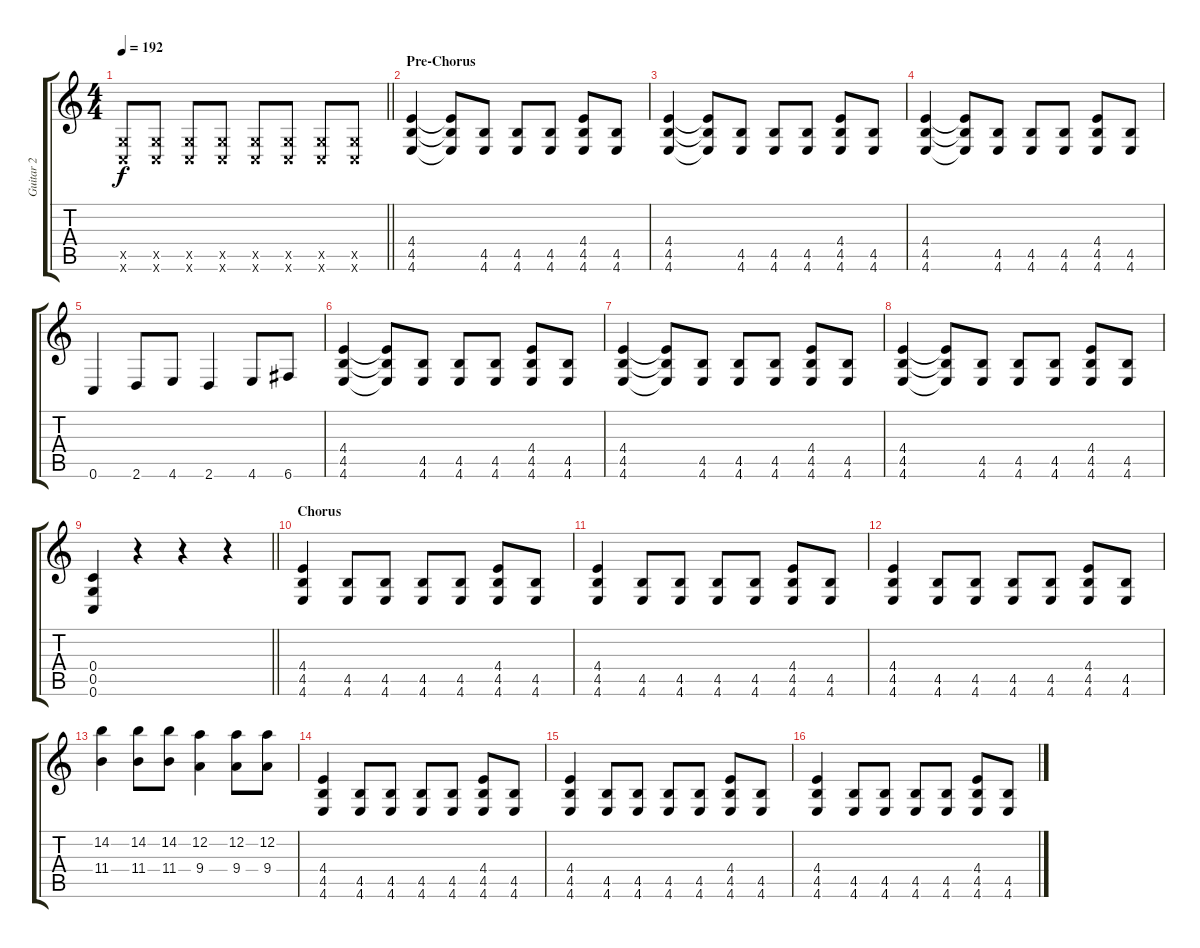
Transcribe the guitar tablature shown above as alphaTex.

\track ("Guitar 2" "Guitar 2") {instrument distortionguitar}
\staff {score tabs}
\tuning (D4 A3 F3 C3 G2 C2) {hide}
\ts (4 4)
\tempo 192
\clef g2
\barLineRight lightlight
\ks c
(0.5{x} 0.6{x}).8{dy f} (0.5{x} 0.6{x}).8 (0.5{x} 0.6{x}).8 (0.5{x} 0.6{x}).8 (0.5{x} 0.6{x}).8 (0.5{x} 0.6{x}).8 (0.5{x} 0.6{x}).8 (0.5{x} 0.6{x}).8 |
\section ("" "Pre-Chorus")
(4.4 4.5 4.6).4 (4.4{t} 4.5{t} 4.6{t}).8 (4.5 4.6).8 (4.5 4.6).8 (4.5 4.6).8 (4.4 4.5 4.6).8 (4.5 4.6).8 |
(4.4 4.5 4.6).4 (4.4{t} 4.5{t} 4.6{t}).8 (4.5 4.6).8 (4.5 4.6).8 (4.5 4.6).8 (4.4 4.5 4.6).8 (4.5 4.6).8 |
(4.4 4.5 4.6).4 (4.4{t} 4.5{t} 4.6{t}).8 (4.5 4.6).8 (4.5 4.6).8 (4.5 4.6).8 (4.4 4.5 4.6).8 (4.5 4.6).8 |
0.6.4 2.6.8 4.6.8 2.6.4 4.6.8 6.6.8 |
(4.4 4.5 4.6).4 (4.4{t} 4.5{t} 4.6{t}).8 (4.5 4.6).8 (4.5 4.6).8 (4.5 4.6).8 (4.4 4.5 4.6).8 (4.5 4.6).8 |
(4.4 4.5 4.6).4 (4.4{t} 4.5{t} 4.6{t}).8 (4.5 4.6).8 (4.5 4.6).8 (4.5 4.6).8 (4.4 4.5 4.6).8 (4.5 4.6).8 |
(4.4 4.5 4.6).4 (4.4{t} 4.5{t} 4.6{t}).8 (4.5 4.6).8 (4.5 4.6).8 (4.5 4.6).8 (4.4 4.5 4.6).8 (4.5 4.6).8 |
\barLineRight lightlight
(0.4 0.5 0.6).4 r.4 r.4 r.4 |
\section ("" "Chorus")
(4.4 4.5 4.6).4 (4.5 4.6).8 (4.5 4.6).8 (4.5 4.6).8 (4.5 4.6).8 (4.4 4.5 4.6).8 (4.5 4.6).8 |
(4.4 4.5 4.6).4 (4.5 4.6).8 (4.5 4.6).8 (4.5 4.6).8 (4.5 4.6).8 (4.4 4.5 4.6).8 (4.5 4.6).8 |
(4.4 4.5 4.6).4 (4.5 4.6).8 (4.5 4.6).8 (4.5 4.6).8 (4.5 4.6).8 (4.4 4.5 4.6).8 (4.5 4.6).8 |
(14.2 11.4).4 (14.2 11.4).8 (14.2 11.4).8 (12.2 9.4).4 (12.2 9.4).8 (12.2 9.4).8 |
(4.4 4.5 4.6).4 (4.5 4.6).8 (4.5 4.6).8 (4.5 4.6).8 (4.5 4.6).8 (4.4 4.5 4.6).8 (4.5 4.6).8 |
(4.4 4.5 4.6).4 (4.5 4.6).8 (4.5 4.6).8 (4.5 4.6).8 (4.5 4.6).8 (4.4 4.5 4.6).8 (4.5 4.6).8 |
(4.4 4.5 4.6).4 (4.5 4.6).8 (4.5 4.6).8 (4.5 4.6).8 (4.5 4.6).8 (4.4 4.5 4.6).8 (4.5 4.6).8
